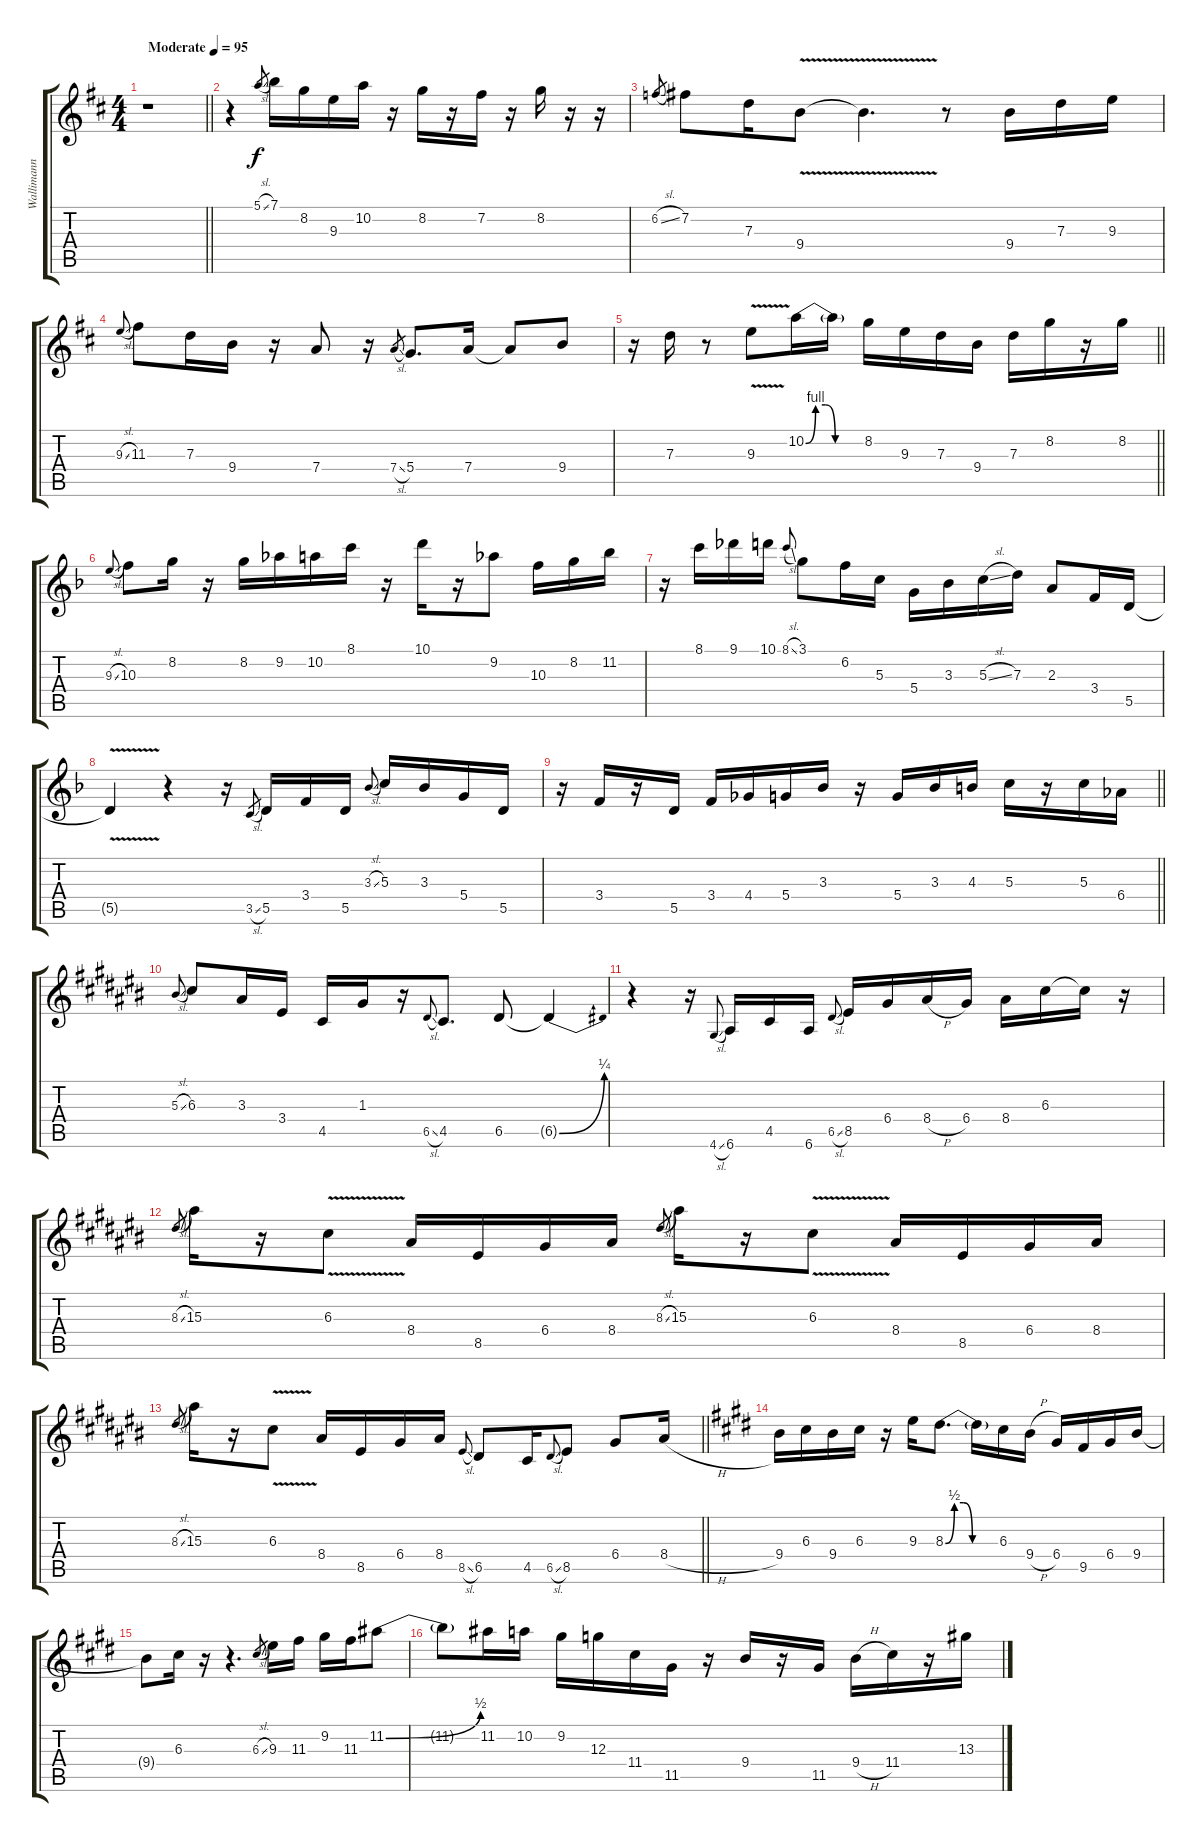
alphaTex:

\track ("Wallimann" "Wallimann") {instrument distortionguitar}
\staff {score tabs}
\tuning (E4 B3 G3 D3 A2 E2) {hide}
\ts (4 4)
\tempo (95 "Moderate")
\clef g2
\barLineRight lightlight
\ks bminor
r.1{dy f instrument distortionguitar} |
r.4 5.1{sl}.8{gr} 7.1.16 8.2.16 9.3.16 10.2.16 r.16 8.2.16 r.16 7.2.16 r.16 8.2.16 r.16 r.16 |
6.2{sl}.8{gr} 7.2.8 7.3.16 9.4{v}.8 9.4{t}.4{d} r.8 9.4.16 7.3.16 9.3.16 |
9.3{sl}.8{gr onbeat} 11.3.8 7.3.16 9.4.16 r.16 7.4.8 r.16 7.4{sl}.8{gr} 5.4.8{d} 7.4.16 7.4{t}.8 9.4.8 |
\barLineRight lightlight
r.16 7.3.16 r.8 9.3{v}.8 10.2{be (custom 0 0 10 4 20 4 30 0 60 0)}.16 10.2{t}.16 8.2.16 9.3.16 7.3.16 9.4.16 7.3.16 8.2.16 r.16 8.2.16 |
\ks dminor
9.3{sl}.8{gr onbeat} 10.3.8 8.2.16 r.16 8.2.16 9.2.16 10.2.16 8.1.16 r.16 10.1.16 r.16 9.2.8 10.3.16 8.2.16 11.2.16 |
r.16 8.1.16 9.1.16 10.1.16 8.1{sl}.8{gr onbeat} 3.1.8 6.2.16 5.3.16 5.4.16 3.3.16 5.3{sl}.16 7.3.16 2.3.8 3.4.16 5.5.16 |
5.5{v t}.4 r.4 r.16 3.5{sl}.8{gr} 5.5.16 3.4.16 5.5.16 3.3{sl}.8{gr onbeat} 5.3.16 3.3.16 5.4.16 5.5.16 |
\barLineRight lightlight
r.16 3.4.16 r.16 5.5.16 3.4.16 4.4.16 5.4.16 3.3.16 r.16 5.4.16 3.3.16 4.3.16 5.3.16 r.16 5.3.16 6.4.16 |
\ks a#minor
5.3{sl}.8{gr onbeat} 6.3.8 3.3.16 3.4.16 4.5.16 1.3.16 r.16 6.5{sl}.8{gr onbeat} 4.5.8{d} 6.5.8 6.5{be (bend 0 0 60 1) t}.4 |
r.4 r.16 4.6{sl}.8{gr onbeat} 6.6.16 4.5.16 6.6.16 6.5{sl}.8{gr onbeat} 8.5.16 6.4.16 8.4{h}.16 6.4.16 8.4.16 6.3.16 6.3{t}.16 r.16 |
8.3{sl}.8{gr} 15.3.16 r.16 6.3{v}.8 8.4.16 8.5.16 6.4.16 8.4.16 8.3{sl}.8{gr} 15.3.16 r.16 6.3{v}.8 8.4.16 8.5.16 6.4.16 8.4.16 |
\barLineRight lightlight
8.3{sl}.8{gr} 15.3.16 r.16 6.3{v}.8 8.4.16 8.5.16 6.4.16 8.4.16 8.5{sl}.8{gr onbeat} 6.5.8 4.5.16 6.5{sl}.8{gr onbeat} 8.5.8 6.4.8 8.4{h}.16 |
\ks c#minor
9.4.16 6.3.16 9.4.16 6.3.16 r.16 9.3.16 8.3{be (custom 0 0 10 2 20 2 30 0 60 0)}.8{d} 8.3{t}.16 6.3.16 9.4{h}.16 6.4.16 9.5.16 6.4.16 9.4.16 |
9.4{t}.8 6.3.16 r.16 r.4{d} 6.3{sl}.8{gr} 9.3.16 11.3.16 9.2.16 11.3.16 11.2{be (bend 0 0 60 2)}.8 |
11.2{t}.8 11.2.16 10.2.16 9.2.16 12.3.16 11.4.16 11.5.16 r.16 9.4.16 r.16 11.5.16 9.4{h}.16 11.4.16 r.16 13.3.16
